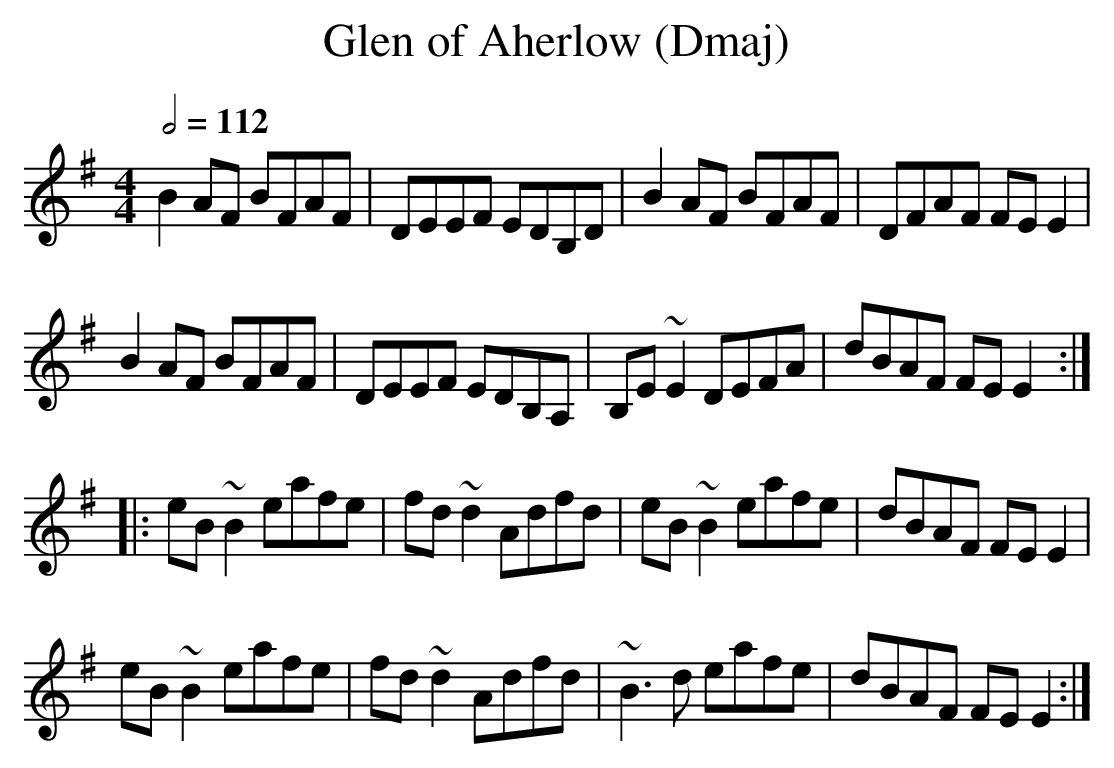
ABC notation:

X:1
T:Glen of Aherlow (Dmaj) %X
Q:1/2=112
M:4/4
L:1/8
K:Emin
B2AF BFAF|DEEF EDB,D|B2AF BFAF|DFAF FEE2|
B2AF BFAF|DEEF EDB,A,|B,E~E2 DEFA|dBAF FEE2:|
|:eB~B2 eafe|fd~d2 Adfd|eB~B2 eafe|dBAF FEE2|
eB~B2 eafe|fd~d2 Adfd|~B3d eafe|dBAF FEE2:|
